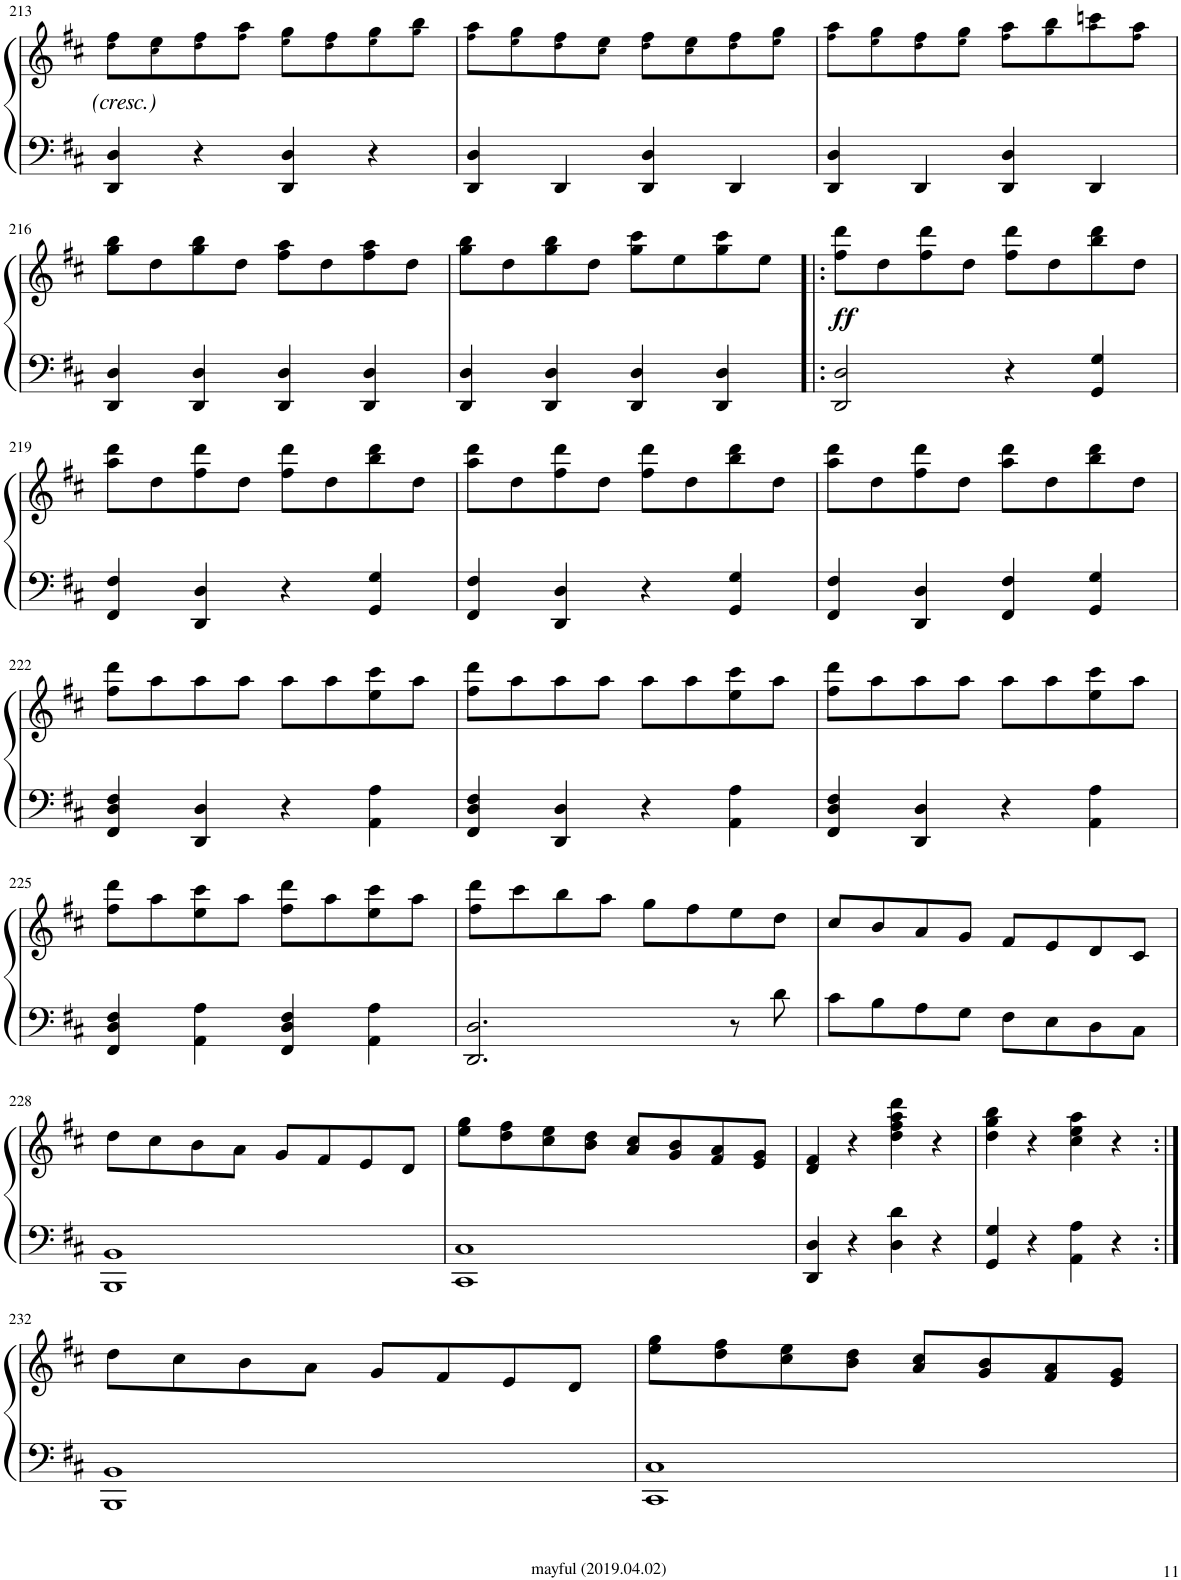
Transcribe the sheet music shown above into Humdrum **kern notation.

**kern	**kern	**dynam
*part1	*part1	*part1
*staff2	*staff1	*staff1/2
*I"피아노	*	*
!!LO:PB:g=z
*clefF4	*clefG2	*
*k[f#c#]	*k[f#c#]	*
*M2/2	*M2/2	*
*met(c|)	*met(c|)	*
=213	=213	=213
4DD/ 4D/	8dd!\ 8ff#\L	.
.	8cc#!\ 8ee\	.
4r	8dd!\ 8ff#\	.
.	8ff#!\ 8aa\J	.
4DD/ 4D/	8ee!\ 8gg\L	.
.	8dd!\ 8ff#\	.
4r	8ee!\ 8gg\	.
.	8gg!\ 8bb\J	.
=214	=214	=214
4DD/ 4D/	8ff#!\ 8aa\L	.
.	8ee!\ 8gg\	.
4DD/	8dd!\ 8ff#\	.
.	8cc#!\ 8ee\J	.
4DD/ 4D/	8dd!\ 8ff#\L	.
.	8cc#!\ 8ee\	.
4DD/	8dd!\ 8ff#\	.
.	8ee!\ 8gg\J	.
=215	=215	=215
4DD/ 4D/	8ff#!\ 8aa\L	.
.	8ee!\ 8gg\	.
4DD/	8dd!\ 8ff#\	.
.	8ee!\ 8gg\J	.
4DD/ 4D/	8ff#!\ 8aa\L	.
.	8gg!\ 8bb\	.
4DD/	8aa!\ 8cccn\	.
.	8ff#!\ 8aa\J	.
!!LO:LB:g=z
=216	=216	=216
4DD/ 4D/	8gg\ 8bb\L	.
.	8dd\	.
4DD/ 4D/	8gg\ 8bb\	.
.	8dd\J	.
4DD/ 4D/	8ff#\ 8aa\L	.
.	8dd\	.
4DD/ 4D/	8ff#\ 8aa\	.
.	8dd\J	.
=217	=217	=217
4DD/ 4D/	8gg\ 8bb\L	.
.	8dd\	.
4DD/ 4D/	8gg\ 8bb\	.
.	8dd\J	.
4DD/ 4D/	8gg\ 8ccc#\L	.
.	8ee\	.
4DD/ 4D/	8gg\ 8ccc#\	.
.	8ee\J	.
=218!|:	=218!|:	=218!|:
!	!	!LO:DY:b
2DD/ 2D/	8ff#\ 8ddd\L	ff
.	8dd\	.
.	8ff#\ 8ddd\	.
.	8dd\J	.
4r	8ff#\ 8ddd\L	.
.	8dd\	.
4GG/ 4G/	8bb\ 8ddd\	.
.	8dd\J	.
!!LO:LB:g=z
=219	=219	=219
4FF#/ 4F#/	8aa\ 8ddd\L	.
.	8dd\	.
4DD/ 4D/	8ff#\ 8ddd\	.
.	8dd\J	.
4r	8ff#\ 8ddd\L	.
.	8dd\	.
4GG/ 4G/	8bb\ 8ddd\	.
.	8dd\J	.
=220	=220	=220
4FF#/ 4F#/	8aa\ 8ddd\L	.
.	8dd\	.
4DD/ 4D/	8ff#\ 8ddd\	.
.	8dd\J	.
4r	8ff#\ 8ddd\L	.
.	8dd\	.
4GG/ 4G/	8bb\ 8ddd\	.
.	8dd\J	.
=221	=221	=221
4FF#/ 4F#/	8aa\ 8ddd\L	.
.	8dd\	.
4DD/ 4D/	8ff#\ 8ddd\	.
.	8dd\J	.
4FF#/ 4F#/	8aa\ 8ddd\L	.
.	8dd\	.
4GG/ 4G/	8bb\ 8ddd\	.
.	8dd\J	.
!!LO:LB:g=z
=222	=222	=222
4FF#/ 4D/ 4F#/	8ff#\ 8ddd\L	.
.	8aa\	.
4DD/ 4D/	8aa\	.
.	8aa\J	.
4r	8aa\L	.
.	8aa\	.
4AA\ 4A\	8ee\ 8ccc#\	.
.	8aa\J	.
=223	=223	=223
4FF#/ 4D/ 4F#/	8ff#\ 8ddd\L	.
.	8aa\	.
4DD/ 4D/	8aa\	.
.	8aa\J	.
4r	8aa\L	.
.	8aa\	.
4AA\ 4A\	8ee\ 8ccc#\	.
.	8aa\J	.
=224	=224	=224
4FF#/ 4D/ 4F#/	8ff#\ 8ddd\L	.
.	8aa\	.
4DD/ 4D/	8aa\	.
.	8aa\J	.
4r	8aa\L	.
.	8aa\	.
4AA\ 4A\	8ee\ 8ccc#\	.
.	8aa\J	.
!!LO:LB:g=z
=225	=225	=225
4FF#/ 4D/ 4F#/	8ff#\ 8ddd\L	.
.	8aa\	.
4AA\ 4A\	8ee\ 8ccc#\	.
.	8aa\J	.
4FF#/ 4D/ 4F#/	8ff#\ 8ddd\L	.
.	8aa\	.
4AA\ 4A\	8ee\ 8ccc#\	.
.	8aa\J	.
=226	=226	=226
*^	*	*
2.DD/ 2.D/	[1DD [1D	8ff#\ 8ddd\L	.
.	.	8ccc#\	.
.	.	8bb\	.
.	.	8aa\J	.
.	.	8gg\L	.
.	.	8ff#\	.
8r	.	8ee\	.
8d\	.	8dd\J	.
=227	=227	=227	=227
8c#\L	2DD] 2D]	8cc#/L	.
8B\	.	8b/	.
8A\	.	8a/	.
8G\J	.	8g/J	.
8F#\L	2ryy	8f#/L	.
8E\	.	8e/	.
8D\	.	8d/	.
8C#\J	.	8c#/J	.
*v	*v	*	*
!!LO:LB:g=z
=228	=228	=228
1BBB 1BB	8dd\L	.
.	8cc#\	.
.	8b\	.
.	8a\J	.
.	8g/L	.
.	8f#/	.
.	8e/	.
.	8d/J	.
=229	=229	=229
1CC# 1C#	8ee\ 8gg\L	.
.	8dd\ 8ff#\	.
.	8cc#\ 8ee\	.
.	8b\ 8dd\J	.
.	8a/ 8cc#/L	.
.	8g/ 8b/	.
.	8f#/ 8a/	.
.	8e/ 8g/J	.
=230	=230	=230
*^	*	*
4DD/ 4D/	8ryy	4d/ 4f#/	.
.	8ryy	.	.
4r	8ryy	4r	.
.	8ryy	.	.
4D\ 4d\	8ryy	4dd\ 4ff#\ 4aa\ 4ddd\	.
.	8ryy	.	.
4r	8ryy	4r	.
.	8ryy	.	.
=231	=231	=231	=231
4GG/ 4G/	8ryy	4dd\ 4gg\ 4bb\	.
.	8ryy	.	.
4r	8ryy	4r	.
.	8ryy	.	.
4AA\ 4A\	8ryy	4cc#\ 4ee\ 4aa\	.
.	8ryy	.	.
4r	8ryy	4r	.
.	8ryy	.	.
*v	*v	*	*
!!LO:LB:g=z
=232:|!	=232:|!	=232:|!
1BBB 1BB	8dd\L	.
.	8cc#\	.
.	8b\	.
.	8a\J	.
.	8g/L	.
.	8f#/	.
.	8e/	.
.	8d/J	.
=233	=233	=233
1CC# 1C#	8ee\ 8gg\L	.
.	8dd\ 8ff#\	.
.	8cc#\ 8ee\	.
.	8b\ 8dd\J	.
.	8a/ 8cc#/L	.
.	8g/ 8b/	.
.	8f#/ 8a/	.
.	8e/ 8g/J	.
=	=	=
*-	*-	*-
